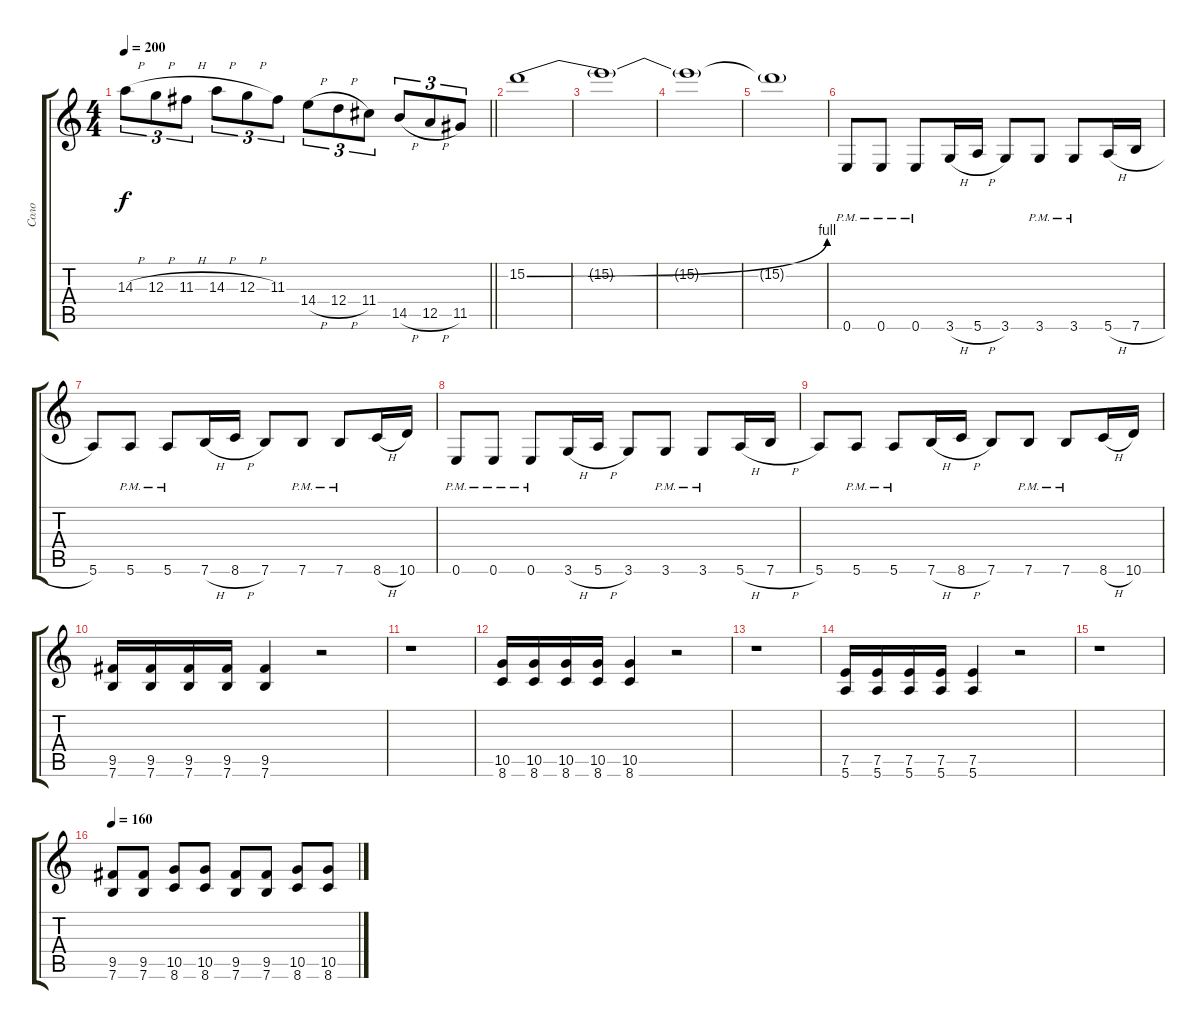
\track ("Соло" "Соло") {instrument distortionguitar}
\staff {score tabs}
\tuning (E4 B3 G3 D3 A2 E2) {hide}
\ts (4 4)
\tempo 200
\clef g2
\barLineRight lightlight
\ks c
14.3{h}.8{tu (3 2) dy f} 12.3{h}.8{tu (3 2)} 11.3{h}.8{tu (3 2)} 14.3{h}.8{tu (3 2)} 12.3{h}.8{tu (3 2)} 11.3.8{tu (3 2)} 14.4{h}.8{tu (3 2)} 12.4{h}.8{tu (3 2)} 11.4.8{tu (3 2)} 14.5{h}.8{tu (3 2)} 12.5{h}.8{tu (3 2)} 11.5.8{tu (3 2)} |
15.2{be (bend 0 0 60 4)}.1 |
15.2{t}.1 |
15.2{t}.1 |
15.2{t}.1 |
0.6{pm}.8 0.6{pm}.8 0.6{pm}.8 3.6{h}.16 5.6{h}.16 3.6.8 3.6{pm}.8 3.6{pm}.8 5.6{h}.16 7.6{h}.16 |
5.6.8 5.6{pm}.8 5.6{pm}.8 7.6{h}.16 8.6{h}.16 7.6.8 7.6{pm}.8 7.6{pm}.8 8.6{h}.16 10.6.16 |
0.6{pm}.8 0.6{pm}.8 0.6{pm}.8 3.6{h}.16 5.6{h}.16 3.6.8 3.6{pm}.8 3.6{pm}.8 5.6{h}.16 7.6{h}.16 |
5.6.8 5.6{pm}.8 5.6{pm}.8 7.6{h}.16 8.6{h}.16 7.6.8 7.6{pm}.8 7.6{pm}.8 8.6{h}.16 10.6.16 |
(9.5 7.6).16 (9.5 7.6).16 (9.5 7.6).16 (9.5 7.6).16 (9.5 7.6).4 r.2 |
r.1 |
(10.5 8.6).16 (10.5 8.6).16 (10.5 8.6).16 (10.5 8.6).16 (10.5 8.6).4 r.2 |
r.1 |
(7.5 5.6).16 (7.5 5.6).16 (7.5 5.6).16 (7.5 5.6).16 (7.5 5.6).4 r.2 |
r.1 |
\tempo 160
(9.5 7.6).8 (9.5 7.6).8 (10.5 8.6).8 (10.5 8.6).8 (9.5 7.6).8 (9.5 7.6).8 (10.5 8.6).8 (10.5 8.6).8
